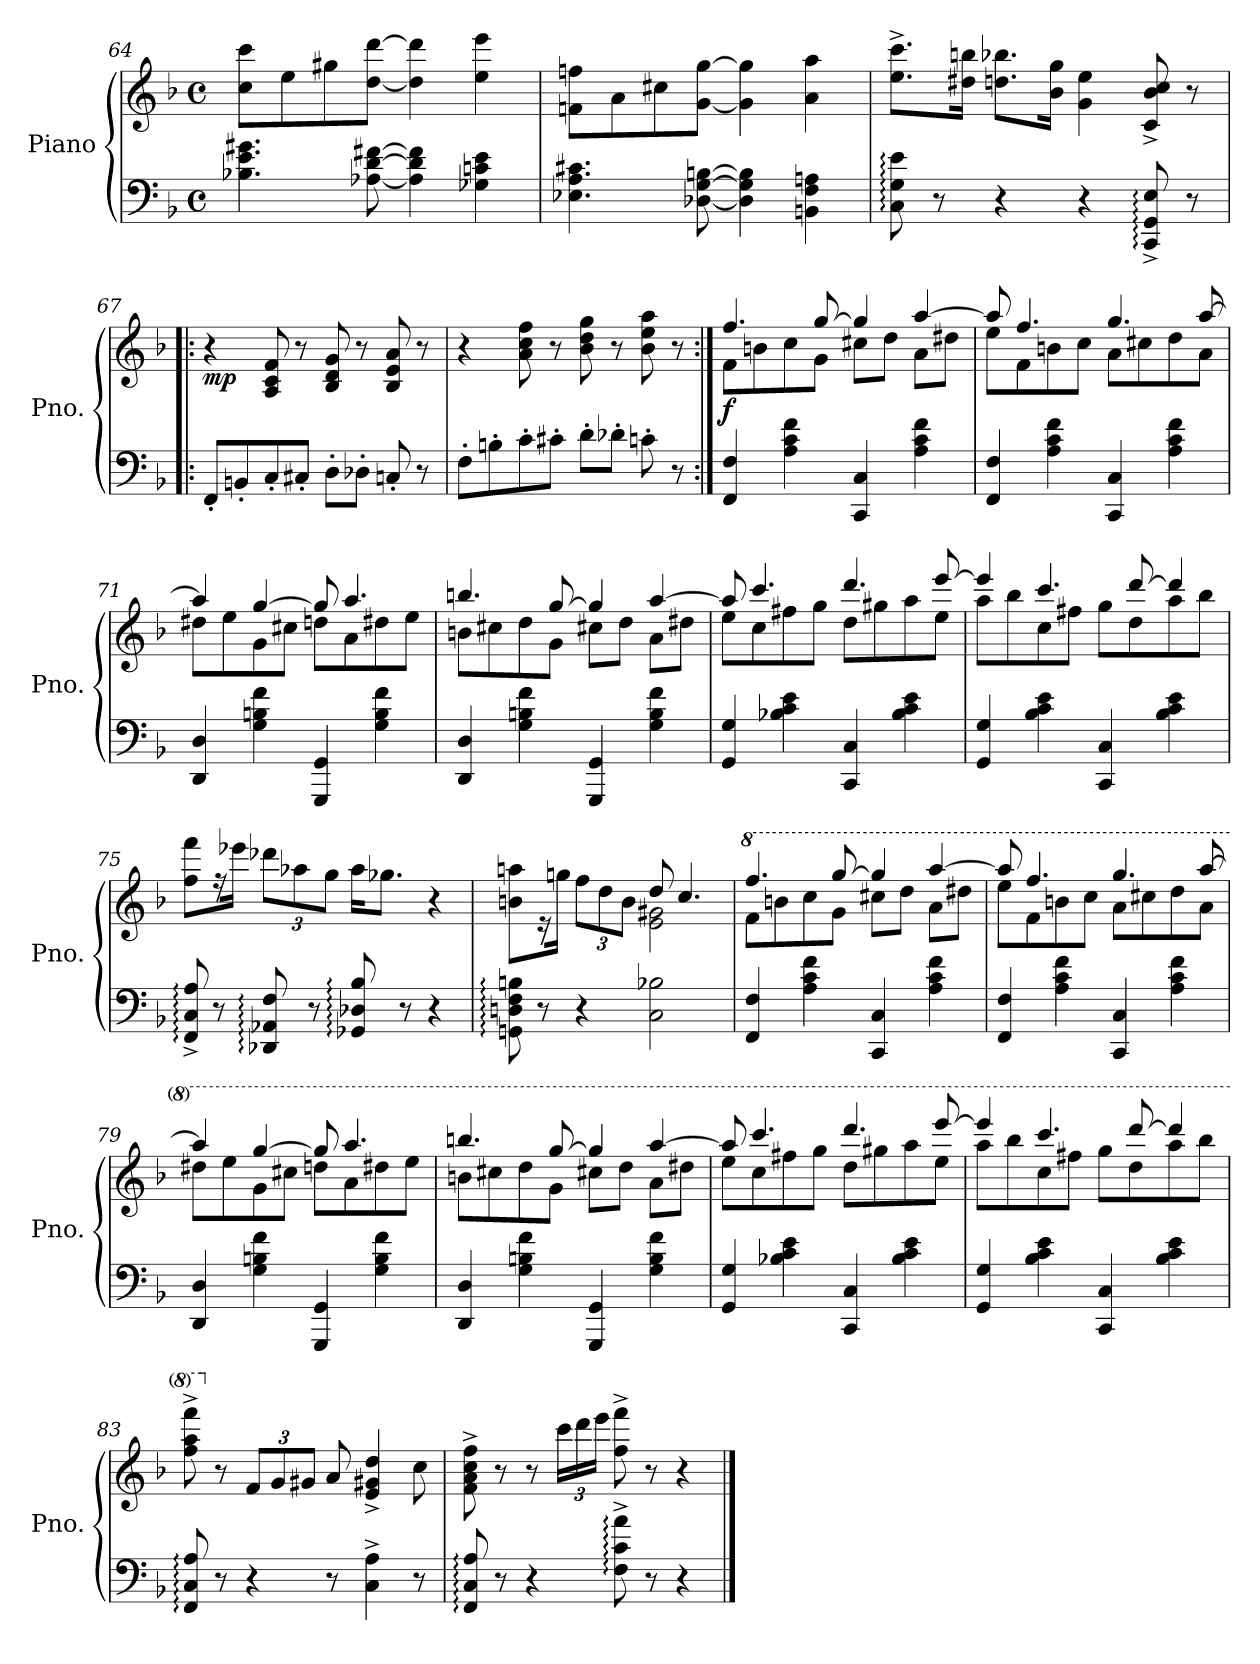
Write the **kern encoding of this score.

**kern	**kern	**dynam
*part1	*part1	*part1
*staff2	*staff1	*staff1/2
*I"Piano	*	*
*I'Pno.	*	*
!!LO:LB:g=z
*clefF4	*clefG2	*
*k[b-]	*k[b-]	*
*M4/4	*M4/4	*
*met(c)	*met(c)	*
=64	=64	=64
4.B-X\ 4.e\ 4.g#X\	8cc\ 8ccc\L	.
.	8ee\	.
.	8gg#X\	.
[8A-X\ [8d\ [8f#X\	[8dd\ [8ddd\J	.
4A-\] 4d\] 4f#\]	4dd\] 4ddd\]	.
4G-X\ 4cn\ 4e\	4ee\ 4eee\	.
=65	=65	=65
4.E-X\ 4.A\ 4.c#X\	8fn\ 8ffn\L	.
.	8a\	.
.	8cc#X\	.
[8D-X\ [8G\ [8Bn\	[8g\ [8gg\J	.
4D-\] 4G\] 4B\]	4g\] 4gg\]	.
4BBn\ 4F\ 4An\	4a\ 4aa\	.
=66	=66	=66
8C\: 8G\: 8e\:	8.ee\^ 8.ccc\^L	.
8r	.	.
.	16dd#X\ 16bbn\Jk	.
4r	8.ddn\ 8.bb-X\L	.
.	16b-\ 16gg\Jk	.
4r	4g\ 4ee\	.
8CC/:^ 8GG/:^ 8E/:^	8c/^ 8b-/^ 8cc/^	.
8r	8r	.
!!LO:PB:g=z
=67!|:	=67!|:	=67!|:
!	!	!LO:DY:b
8FF'/L	4r	mp
8BBn'/	.	.
8C'/	8A/ 8c/ 8f/	.
8C#X'/J	8r	.
8D'\L	8B-/ 8d/ 8g/	.
8D-X'\J	8r	.
8Cn'/	8B-/ 8e/ 8a/	.
8r	8r	.
=68	=68	=68
8F'\L	4r	.
8Bn'\	.	.
8c'\	8a\ 8cc\ 8ff\	.
8c#X'\J	8r	.
8d'\L	8b-\ 8dd\ 8gg\	.
8d-X'\J	8r	.
8cn'\	8b-\ 8ee\ 8aa\	.
8r	8r	.
=69:|!	=69:|!	=69:|!
*	*^	*
!	!	!	!LO:DY:b
4FF/ 4F/	4.ff/	8f\L	f
.	.	8bn\	.
4A\ 4c\ 4f\	.	8cc\	.
.	[8gg/	8g\J	.
4CC/ 4C/	4gg/]	8cc#X\L	.
.	.	8dd\J	.
4A\ 4c\ 4f\	[4aa/	8a\L	.
.	.	8dd#X\J	.
!!LO:PB:g=z	!!
=70	=70	=70	=70
4FF/ 4F/	8aa/]	8ee\L	.
.	4.ff/	8f\	.
4A\ 4c\ 4f\	.	8bn\	.
.	.	8cc\J	.
4CC/ 4C/	4.gg/	8a\L	.
.	.	8cc#X\	.
4A\ 4c\ 4f\	.	8dd\	.
.	[8aa/	8a\J	.
=71	=71	=71	=71
4DD/ 4D/	4aa/]	8dd#X\L	.
.	.	8ee\	.
4G\ 4Bn\ 4f\	[4gg/	8g\	.
.	.	8cc#X\J	.
4GGG/ 4GG/	8gg/]	8ddn\L	.
.	4.aa/	8a\	.
4G\ 4B\ 4f\	.	8dd#X\	.
.	.	8ee\J	.
=72	=72	=72	=72
4DD/ 4D/	4.bbn/	8bn\L	.
.	.	8cc#X\	.
4G\ 4Bn\ 4f\	.	8dd\	.
.	[8gg/	8g\J	.
4GGG/ 4GG/	4gg/]	8cc#X\L	.
.	.	8dd\J	.
4G\ 4B\ 4f\	[4aa/	8a\L	.
.	.	8dd#X\J	.
=73	=73	=73	=73
4GG/ 4G/	8aa/]	8ee\L	.
.	4.ccc/	8cc\	.
4B-X\ 4c\ 4e\	.	8ff#X\	.
.	.	8gg\J	.
4CC/ 4C/	4.ddd/	8dd\L	.
.	.	8gg#X\	.
4B-\ 4c\ 4e\	.	8aa\	.
.	[8eee/	8ee\J	.
!!LO:LB:g=z	!!
=74	=74	=74	=74
4GG/ 4G/	4eee/]	8aa\L	.
.	.	8bb-\	.
4B-\ 4c\ 4e\	4.ccc/	8cc\	.
.	.	8ff#X\J	.
4CC/ 4C/	.	8gg\L	.
.	[8ddd/	8dd\	.
4B-\ 4c\ 4e\	4ddd/]	8aa\	.
.	.	8bb-\J	.
*	*v	*v	*
=75	=75	=75
8FF/:^ 8C/:^ 8A/:^	8ff\ 8fff\L	.
8r	16rff	.
.	16eee-X\Jk	.
*	*Xbrackettup	*
8DD-X/: 8AA-X/: 8F/:	12ddd-X\L	.
.	12aa-X\	.
8r	.	.
.	12gg\J	.
8GG-X/: 8D-X/: 8B-/:	16aa-\KL	.
.	8.gg-X\J	.
8r	.	.
4r	4r	.
=76	=76	=76
*	*^	*
8GGn\: 8Dn\: 8F\: 8Bn\:	8bn\ 8aan\L	2ryy	.
8r	16re	.	.
.	16ggn\Jk	.	.
4r	12ff\L	.	.
.	12dd\	.	.
.	12b\J	.	.
2C\ 2B-X\	8dd/	2e\ 2g#X\	.
.	4.cc/	.	.
!!LO:LB:g=z	!!
=77	=77	=77	=77
*	*8va	*	*
4FF/ 4F/	4.fff/	8ff\L	.
.	.	8bbn\	.
4A\ 4c\ 4f\	.	8ccc\	.
.	[8ggg/	8gg\J	.
4CC/ 4C/	4ggg/]	8ccc#X\L	.
.	.	8ddd\J	.
4A\ 4c\ 4f\	[4aaa/	8aa\L	.
.	.	8ddd#X\J	.
=78	=78	=78	=78
4FF/ 4F/	8aaa/]	8eee\L	.
.	4.fff/	8ff\	.
4A\ 4c\ 4f\	.	8bbn\	.
.	.	8ccc\J	.
4CC/ 4C/	4.ggg/	8aa\L	.
.	.	8ccc#X\	.
4A\ 4c\ 4f\	.	8ddd\	.
.	[8aaa/	8aa\J	.
=79	=79	=79	=79
4DD/ 4D/	4aaa/]	8ddd#X\L	.
.	.	8eee\	.
4G\ 4Bn\ 4f\	[4ggg/	8gg\	.
.	.	8ccc#X\J	.
4GGG/ 4GG/	8ggg/]	8dddn\L	.
.	4.aaa/	8aa\	.
4G\ 4B\ 4f\	.	8ddd#X\	.
.	.	8eee\J	.
=80	=80	=80	=80
4DD/ 4D/	4.bbbn/	8bbn\L	.
.	.	8ccc#X\	.
4G\ 4Bn\ 4f\	.	8ddd\	.
.	[8ggg/	8gg\J	.
4GGG/ 4GG/	4ggg/]	8ccc#X\L	.
.	.	8ddd\J	.
4G\ 4B\ 4f\	[4aaa/	8aa\L	.
.	.	8ddd#X\J	.
!!LO:LB:g=z	!!
=81	=81	=81	=81
4GG/ 4G/	8aaa/]	8eee\L	.
.	4.cccc/	8ccc\	.
4B-X\ 4c\ 4e\	.	8fff#X\	.
.	.	8ggg\J	.
4CC/ 4C/	4.dddd/	8ddd\L	.
.	.	8ggg#X\	.
4B-\ 4c\ 4e\	.	8aaa\	.
.	[8eeee/	8eee\J	.
=82	=82	=82	=82
4GG/ 4G/	4eeee/]	8aaa\L	.
.	.	8bbb-\	.
4B-\ 4c\ 4e\	4.cccc/	8ccc\	.
.	.	8fff#X\J	.
4CC/ 4C/	.	8ggg\L	.
.	[8dddd/	8ddd\	.
4B-\ 4c\ 4e\	4dddd/]	8aaa\	.
.	.	8bbb-\J	.
*	*v	*v	*
=83	=83	=83
8FF/: 8C/: 8A/:	8fff\^ 8aaa\^ 8ffff\^	.
*	*X8va	*
8r	8r	.
4r	12f/L	.
.	12g/	.
.	12g#X/J	.
8r	8a/	.
4C\^ 4A\^	4e/^ 4g#X/^ 4dd/^	.
8r	8cc\	.
=84	=84	=84
8FF/: 8C/: 8A/:	8f\^ 8a\^ 8cc\^ 8ff\^	.
8r	8r	.
4r	8r	.
.	24ccc!\LL	.
.	24ddd!\	.
.	24eee!\JJ	.
8F\:^ 8c\:^ 8a\:^	8ff\^ 8fff\^	.
8r	8r	.
4r	4r	.
==	==	==
*-	*-	*-
